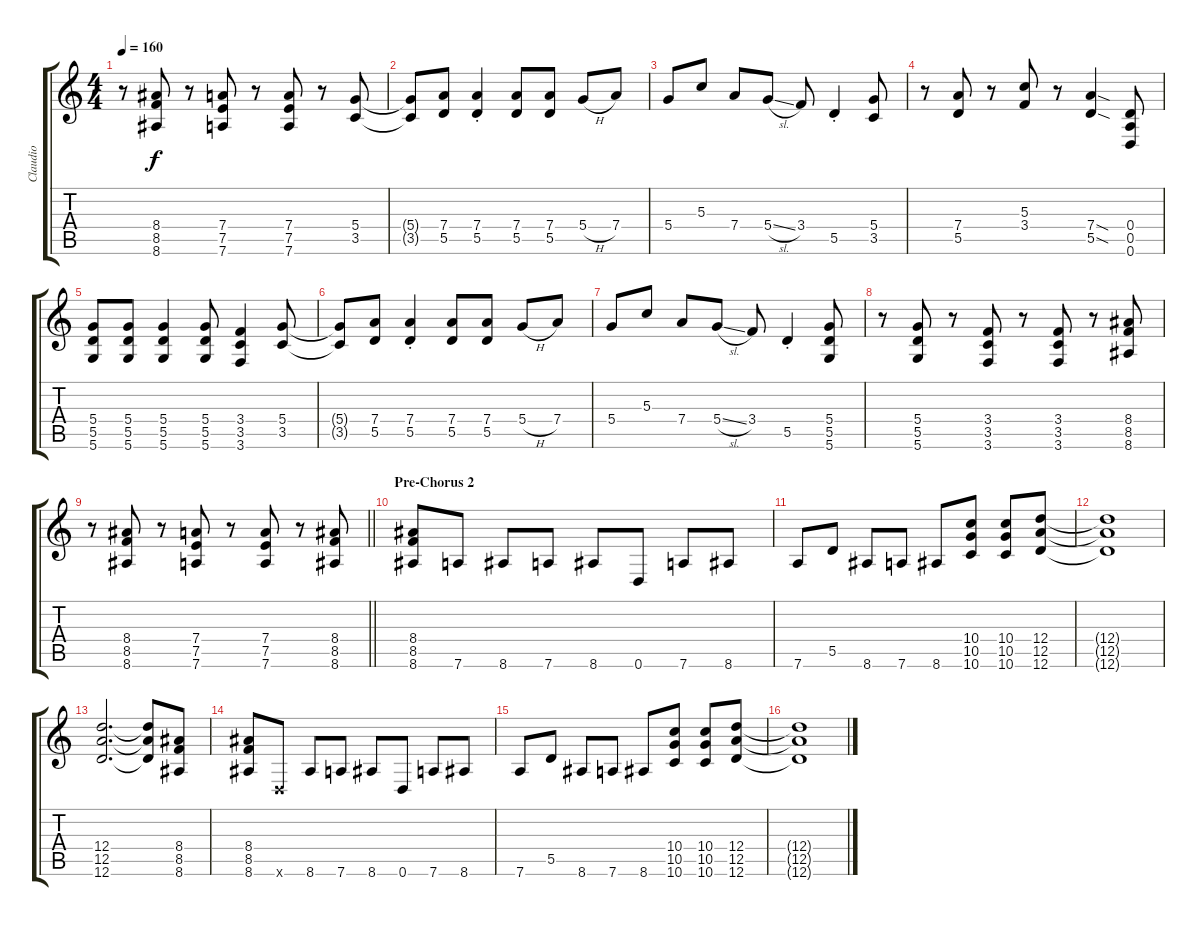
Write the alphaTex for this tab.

\track ("Claudio" "Claudio") {instrument distortionguitar}
\staff {score tabs}
\tuning (E4 B3 G3 D3 A2 D2) {hide}
\ts (4 4)
\tempo 160
\clef g2
\ks c
r.8{dy f} (8.4 8.5 8.6).8 r.8 (7.4 7.5 7.6).8 r.8 (7.4 7.5 7.6).8 r.8 (5.4 3.5).8 |
(5.4{t} 3.5{t}).8 (7.4 5.5).8 (7.4{st} 5.5{st}).4 (7.4 5.5).8 (7.4 5.5).8 5.4{h}.8 7.4.8 |
5.4.8 5.3.8 7.4.8 5.4{sl}.8 3.4.8 5.5{st}.4 (5.4 3.5).8 |
r.8 (7.4 5.5).8 r.8 (5.3 3.4).8 r.8 (7.4{sod} 5.5{sod}).4 (0.4 0.5 0.6).8 |
(5.4 5.5 5.6).8 (5.4 5.5 5.6).8 (5.4 5.5 5.6).4 (5.4 5.5 5.6).8 (3.4 3.5 3.6).4 (5.4 3.5).8 |
(5.4{t} 3.5{t}).8 (7.4 5.5).8 (7.4{st} 5.5{st}).4 (7.4 5.5).8 (7.4 5.5).8 5.4{h}.8 7.4.8 |
5.4.8 5.3.8 7.4.8 5.4{sl}.8 3.4.8 5.5{st}.4 (5.4 5.5 5.6).8 |
r.8 (5.4 5.5 5.6).8 r.8 (3.4 3.5 3.6).8 r.8 (3.4 3.5 3.6).8 r.8 (8.4 8.5 8.6).8 |
\barLineRight lightlight
r.8 (8.4 8.5 8.6).8 r.8 (7.4 7.5 7.6).8 r.8 (7.4 7.5 7.6).8 r.8 (8.4 8.5 8.6).8 |
\section ("" "Pre-Chorus 2")
(8.4 8.5 8.6).8 7.6.8 8.6.8 7.6.8 8.6.8 0.6.8 7.6.8 8.6.8 |
7.6.8 5.5.8 8.6.8 7.6.8 8.6.8 (10.4 10.5 10.6).8 (10.4 10.5 10.6).8 (12.4 12.5 12.6).8 |
(12.4{t} 12.5{t} 12.6{t}).1 |
(12.4 12.5 12.6).2{d} (12.4{t} 12.5{t} 12.6{t}).8 (8.4 8.5 8.6).8 |
(8.4 8.5 8.6).8 0.6{x}.8 8.6.8 7.6.8 8.6.8 0.6.8 7.6.8 8.6.8 |
7.6.8 5.5.8 8.6.8 7.6.8 8.6.8 (10.4 10.5 10.6).8 (10.4 10.5 10.6).8 (12.4 12.5 12.6).8 |
(12.4{t} 12.5{t} 12.6{t}).1
